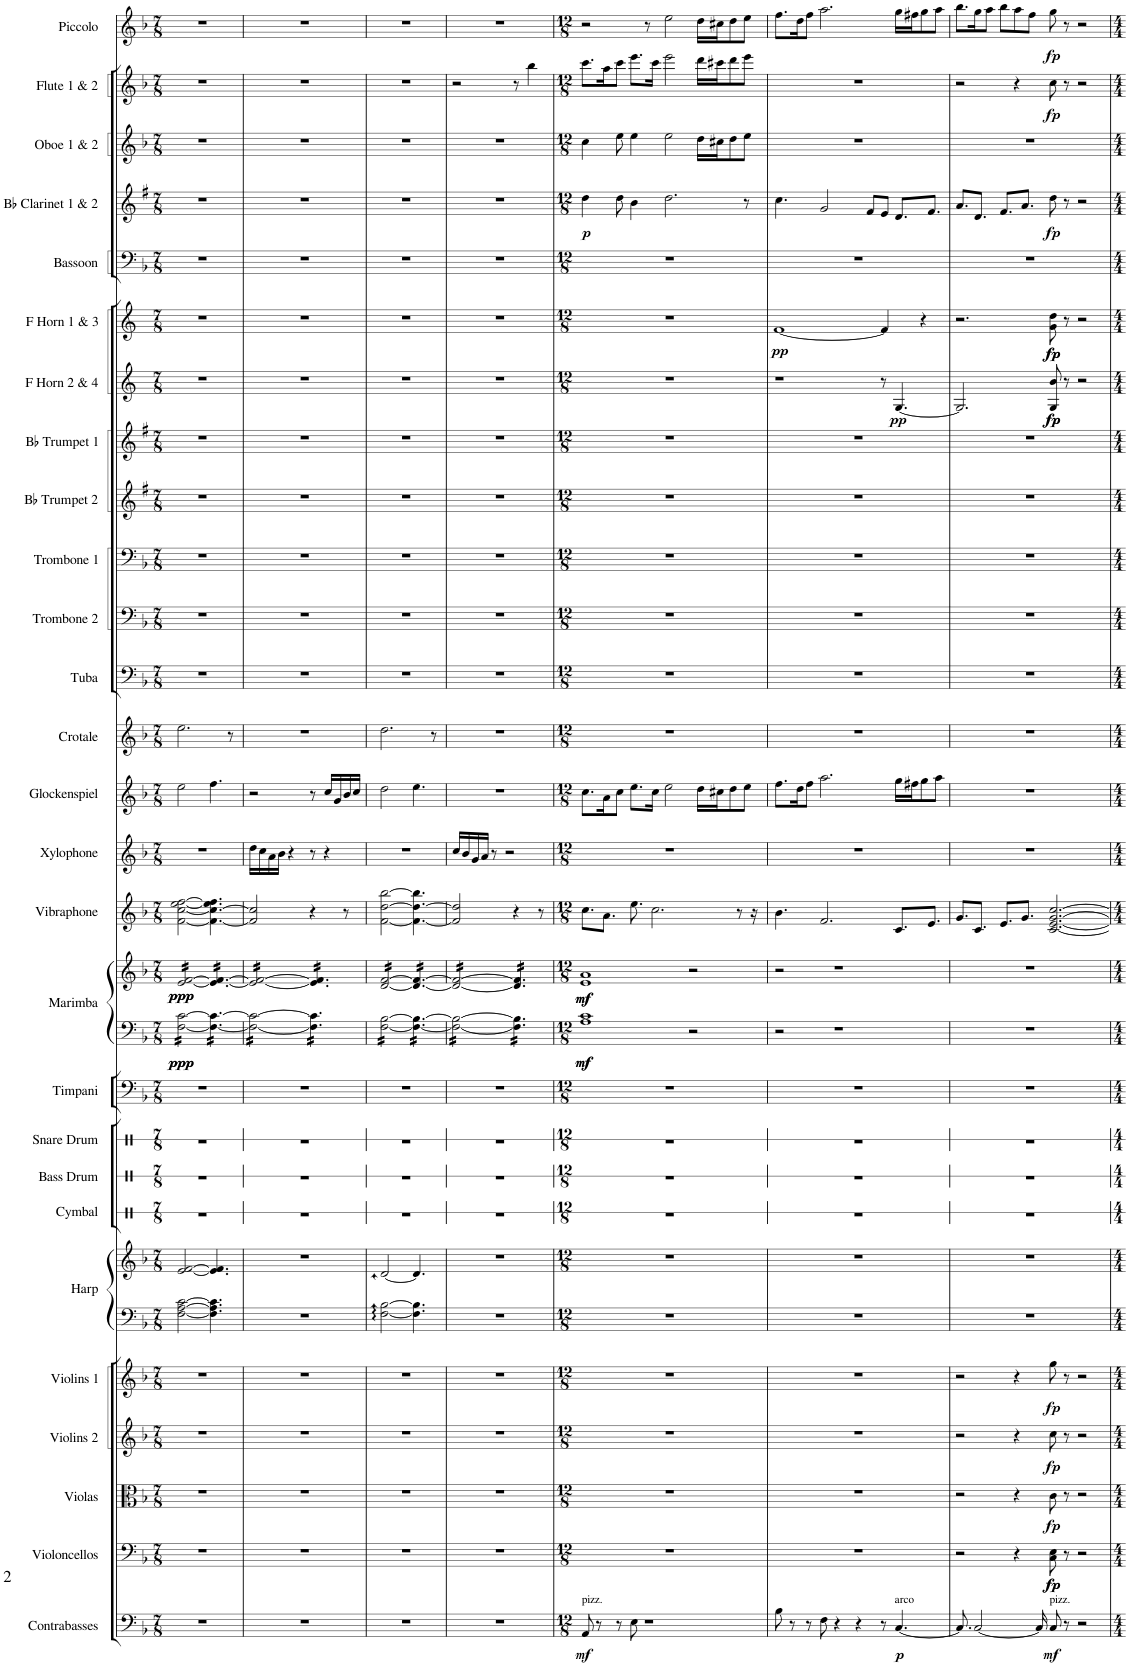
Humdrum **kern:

**kern	**dynam	**kern	**dynam	**kern	**dynam	**kern	**dynam	**kern	**dynam	**kern	**kern	**kern	**kern	**kern	**kern	**kern	**kern	**dynam	**kern	**kern	**kern	**kern	**kern	**kern	**kern	**kern	**kern	**kern	**dynam	**kern	**dynam	**kern	**kern	**dynam	**kern	**kern	**dynam	**kern	**dynam
*part27	*part27	*part26	*part26	*part25	*part25	*part24	*part24	*part23	*part23	*part22	*part22	*part21	*part20	*part19	*part18	*part17	*part17	*part17	*part16	*part15	*part14	*part13	*part12	*part11	*part10	*part9	*part8	*part7	*part7	*part6	*part6	*part5	*part4	*part4	*part3	*part2	*part2	*part1	*part1
*staff29	*staff29	*staff28	*staff28	*staff27	*staff27	*staff26	*staff26	*staff25	*staff25	*staff24	*staff23	*staff22	*staff21	*staff20	*staff19	*staff18	*staff17	*staff17/18	*staff16	*staff15	*staff14	*staff13	*staff12	*staff11	*staff10	*staff9	*staff8	*staff7	*staff7	*staff6	*staff6	*staff5	*staff4	*staff4	*staff3	*staff2	*staff2	*staff1	*staff1
*I"Contrabasses	*	*I"Violoncellos	*	*I"Violas	*	*I"Violins 2	*	*I"Violins 1	*	*I"Harp	*	*I"Cymbal	*I"Bass Drum	*I"Snare Drum	*I"Timpani	*I"Marimba	*	*	*I"Vibraphone	*I"Xylophone	*I"Glockenspiel	*I"Crotale	*I"Tuba	*I"Trombone 2	*I"Trombone 1	*I"Bb Trumpet 2	*I"Bb Trumpet 1	*I"F Horn 2 &amp; 4	*	*I"F Horn 1 &amp; 3	*	*I"Bassoon	*I"Bb Clarinet 1 &amp; 2	*	*I"Oboe 1 &amp; 2	*I"Flute 1 &amp; 2	*	*I"Piccolo	*
*I'Cbs.	*	*I'Vcs.	*	*I'Vlas.	*	*I'Vlns. 2	*	*I'Vlns. 1	*	*I'Hrp.	*	*I'Cym.	*I'B. Dr.	*I'Sn. Dr.	*I'Timp.	*I'Mrm.	*	*	*I'Vib.	*I'Xyl.	*I'Glock.	*I'Crot.	*I'Tba.	*I'Tbn. 2	*I'Tbn. 1	*I'Bb Tpt. 2	*I'Bb Tpt. 1	*I'F Hn. 2 4	*	*I'F Hn. 1 3	*	*I'Bsn.	*I'Bb Cl. 1 &amp; 2	*	*I'Ob. 1 &amp; 2	*I'Fl. 1 &amp; 2	*	*I'Picc.	*
*	*	*	*	*	*	*	*	*	*	*	*	*stria1	*stria1	*stria1	*	*	*	*	*	*	*	*	*	*	*	*	*	*	*	*	*	*	*	*	*	*	*	*	*
*clefF4	*	*clefF4	*	*clefC3	*	*clefG2	*	*clefG2	*	*clefF4	*clefG2	*clefX	*clefX	*clefX	*clefF4	*clefF4	*clefG2	*	*clefG2	*clefG2	*clefG2	*clefG2	*clefF4	*clefF4	*clefF4	*clefG2	*clefG2	*clefG2	*	*clefG2	*	*clefF4	*clefG2	*	*clefG2	*clefG2	*	*clefG2	*
*Trd7c12	*	*	*	*	*	*	*	*	*	*	*	*	*	*	*	*	*	*	*	*Trd-7c-12	*Trd-14c-24	*Trd-14c-24	*	*	*	*Trd1c2	*Trd1c2	*Trd4c7	*	*Trd4c7	*	*	*Trd1c2	*	*	*	*	*Trd-7c-12	*
*k[b-]	*	*k[b-]	*	*k[b-]	*	*k[b-]	*	*k[b-]	*	*k[b-]	*k[b-]	*k[]	*k[]	*k[]	*k[b-]	*k[b-]	*k[b-]	*	*k[b-]	*k[b-]	*k[b-]	*k[b-]	*k[b-]	*k[b-]	*k[b-]	*k[f#]	*k[f#]	*k[]	*	*k[]	*	*k[b-]	*k[f#]	*	*k[b-]	*k[b-]	*	*k[b-]	*
*M7/8	*	*M7/8	*	*M7/8	*	*M7/8	*	*M7/8	*	*M7/8	*M7/8	*M7/8	*M7/8	*M7/8	*M7/8	*M7/8	*M7/8	*	*M7/8	*M7/8	*M7/8	*M7/8	*M7/8	*M7/8	*M7/8	*M7/8	*M7/8	*M7/8	*	*M7/8	*	*M7/8	*M7/8	*	*M7/8	*M7/8	*	*M7/8	*
=1	=1	=1	=1	=1	=1	=1	=1	=1	=1	=1	=1	=1	=1	=1	=1	=1	=1	=1	=1	=1	=1	=1	=1	=1	=1	=1	=1	=1	=1	=1	=1	=1	=1	=1	=1	=1	=1	=1	=1
!	!	!	!	!	!	!	!	!	!	!	!	!	!	!	!	!	!	!LO:DY:b=2	!	!	!	!	!	!	!	!	!	!	!	!	!	!	!	!	!	!	!	!	!
!	!	!	!	!	!	!	!	!	!	!	!	!	!	!	!	!	!	!LO:DY:n=1:b=2	!	!	!	!	!	!	!	!	!	!	!	!	!	!	!	!	!	!	!	!	!
!	!	!	!	!	!	!	!	!	!	!	!	!	!	!	!	!	!	!LO:DY:n=2:b	!	!	!	!	!	!	!	!	!	!	!	!	!	!	!	!	!	!	!	!	!
!	!	!	!	!	!	!	!	!	!	!	!	!	!	!	!	!	!	!LO:DY:n=3:b	!	!	!	!	!	!	!	!	!	!	!	!	!	!	!	!	!	!	!	!	!
*	*	*	*	*	*	*	*	*	*	*	*	*	*	*	*	*tremolo	*	*	*	*	*	*	*	*	*	*	*	*	*	*	*	*	*	*	*	*	*	*	*
*	*	*	*	*	*	*	*	*	*	*	*	*	*	*	*	*	*tremolo	*	*	*	*	*	*	*	*	*	*	*	*	*	*	*	*	*	*	*	*	*	*
2..r	.	2..r	.	2..r	.	2..r	.	2..r	.	[2F\ [2A\ [2c\	[2e/ [2f/	2..r	2..r	2..r	2..r	[16F\ [16c\LL	[16e/ [16f/LL	ppp ppp ppp ppp	[2f\ [2cc\ [2ee\ [2ff\	2..r	2ee\	2.ee\	2..r	2..r	2..r	2..r	2..r	2..r	.	2..r	.	2..r	2..r	.	2..r	2..r	.	2..r	.
.	.	.	.	.	.	.	.	.	.	.	.	.	.	.	.	16F\ 16c\	16e/ 16f/	.	.	.	.	.	.	.	.	.	.	.	.	.	.	.	.	.	.	.	.	.	.
.	.	.	.	.	.	.	.	.	.	.	.	.	.	.	.	16F\ 16c\	16e/ 16f/	.	.	.	.	.	.	.	.	.	.	.	.	.	.	.	.	.	.	.	.	.	.
.	.	.	.	.	.	.	.	.	.	.	.	.	.	.	.	16F\ 16c\	16e/ 16f/	.	.	.	.	.	.	.	.	.	.	.	.	.	.	.	.	.	.	.	.	.	.
.	.	.	.	.	.	.	.	.	.	.	.	.	.	.	.	16F\ 16c\	16e/ 16f/	.	.	.	.	.	.	.	.	.	.	.	.	.	.	.	.	.	.	.	.	.	.
.	.	.	.	.	.	.	.	.	.	.	.	.	.	.	.	16F\ 16c\	16e/ 16f/	.	.	.	.	.	.	.	.	.	.	.	.	.	.	.	.	.	.	.	.	.	.
.	.	.	.	.	.	.	.	.	.	.	.	.	.	.	.	16F\ 16c\	16e/ 16f/	.	.	.	.	.	.	.	.	.	.	.	.	.	.	.	.	.	.	.	.	.	.
.	.	.	.	.	.	.	.	.	.	.	.	.	.	.	.	16F\ 16c\JJ	16e/ 16f/JJ	.	.	.	.	.	.	.	.	.	.	.	.	.	.	.	.	.	.	.	.	.	.
.	.	.	.	.	.	.	.	.	.	4.F\] 4.A\] 4.c\]	4.e/] 4.f/]	.	.	.	.	16F\ 16c\LL	16e/ 16f/LL	.	4.f\_ 4.cc\_ 4.ee\] 4.ff\]	.	4.ff\	.	.	.	.	.	.	.	.	.	.	.	.	.	.	.	.	.	.
.	.	.	.	.	.	.	.	.	.	.	.	.	.	.	.	16F\ 16c\	16e/ 16f/	.	.	.	.	.	.	.	.	.	.	.	.	.	.	.	.	.	.	.	.	.	.
.	.	.	.	.	.	.	.	.	.	.	.	.	.	.	.	16F\ 16c\	16e/ 16f/	.	.	.	.	.	.	.	.	.	.	.	.	.	.	.	.	.	.	.	.	.	.
.	.	.	.	.	.	.	.	.	.	.	.	.	.	.	.	16F\ 16c\	16e/ 16f/	.	.	.	.	.	.	.	.	.	.	.	.	.	.	.	.	.	.	.	.	.	.
.	.	.	.	.	.	.	.	.	.	.	.	.	.	.	.	16F\ 16c\	16e/ 16f/	.	.	.	.	8r	.	.	.	.	.	.	.	.	.	.	.	.	.	.	.	.	.
.	.	.	.	.	.	.	.	.	.	.	.	.	.	.	.	16F\ 16c\JJ	16e/ 16f/JJ	.	.	.	.	.	.	.	.	.	.	.	.	.	.	.	.	.	.	.	.	.	.
=2	=2	=2	=2	=2	=2	=2	=2	=2	=2	=2	=2	=2	=2	=2	=2	=2	=2	=2	=2	=2	=2	=2	=2	=2	=2	=2	=2	=2	=2	=2	=2	=2	=2	=2	=2	=2	=2	=2	=2
2..r	.	2..r	.	2..r	.	2..r	.	2..r	.	2..r	2..r	2..r	2..r	2..r	2..r	16F\ 16c\LL	16e/ 16f/LL	.	2f/] 2cc/]	16dd\LL	2r	2..r	2..r	2..r	2..r	2..r	2..r	2..r	.	2..r	.	2..r	2..r	.	2..r	2..r	.	2..r	.
.	.	.	.	.	.	.	.	.	.	.	.	.	.	.	.	16F\ 16c\	16e/ 16f/	.	.	16cc\	.	.	.	.	.	.	.	.	.	.	.	.	.	.	.	.	.	.	.
.	.	.	.	.	.	.	.	.	.	.	.	.	.	.	.	16F\ 16c\	16e/ 16f/	.	.	16a\	.	.	.	.	.	.	.	.	.	.	.	.	.	.	.	.	.	.	.
.	.	.	.	.	.	.	.	.	.	.	.	.	.	.	.	16F\ 16c\	16e/ 16f/	.	.	16b-\JJ	.	.	.	.	.	.	.	.	.	.	.	.	.	.	.	.	.	.	.
.	.	.	.	.	.	.	.	.	.	.	.	.	.	.	.	16F\ 16c\	16e/ 16f/	.	.	4r	.	.	.	.	.	.	.	.	.	.	.	.	.	.	.	.	.	.	.
.	.	.	.	.	.	.	.	.	.	.	.	.	.	.	.	16F\ 16c\	16e/ 16f/	.	.	.	.	.	.	.	.	.	.	.	.	.	.	.	.	.	.	.	.	.	.
.	.	.	.	.	.	.	.	.	.	.	.	.	.	.	.	16F\ 16c\	16e/ 16f/	.	.	.	.	.	.	.	.	.	.	.	.	.	.	.	.	.	.	.	.	.	.
.	.	.	.	.	.	.	.	.	.	.	.	.	.	.	.	16F\ 16c\JJ	16e/ 16f/JJ	.	.	.	.	.	.	.	.	.	.	.	.	.	.	.	.	.	.	.	.	.	.
.	.	.	.	.	.	.	.	.	.	.	.	.	.	.	.	16F\] 16c\]LL	16e/] 16f/]LL	.	4r	8r	8r	.	.	.	.	.	.	.	.	.	.	.	.	.	.	.	.	.	.
.	.	.	.	.	.	.	.	.	.	.	.	.	.	.	.	16F\ 16c\	16e/ 16f/	.	.	.	.	.	.	.	.	.	.	.	.	.	.	.	.	.	.	.	.	.	.
.	.	.	.	.	.	.	.	.	.	.	.	.	.	.	.	16F\ 16c\	16e/ 16f/	.	.	4r	16cc/LL	.	.	.	.	.	.	.	.	.	.	.	.	.	.	.	.	.	.
.	.	.	.	.	.	.	.	.	.	.	.	.	.	.	.	16F\ 16c\	16e/ 16f/	.	.	.	16g/	.	.	.	.	.	.	.	.	.	.	.	.	.	.	.	.	.	.
.	.	.	.	.	.	.	.	.	.	.	.	.	.	.	.	16F\ 16c\	16e/ 16f/	.	8r	.	16b-/	.	.	.	.	.	.	.	.	.	.	.	.	.	.	.	.	.	.
.	.	.	.	.	.	.	.	.	.	.	.	.	.	.	.	16F\ 16c\JJ	16e/ 16f/JJ	.	.	.	16cc/JJ	.	.	.	.	.	.	.	.	.	.	.	.	.	.	.	.	.	.
=3	=3	=3	=3	=3	=3	=3	=3	=3	=3	=3	=3	=3	=3	=3	=3	=3	=3	=3	=3	=3	=3	=3	=3	=3	=3	=3	=3	=3	=3	=3	=3	=3	=3	=3	=3	=3	=3	=3	=3
2..r	.	2..r	.	2..r	.	2..r	.	2..r	.	[2F\: [2B-\:	[2d:/	2..r	2..r	2..r	2..r	[16F\ [16B-\LL	[16d/ [16f/LL	.	[2f\ [2dd\ [2bb-\	2..r	2dd\	2.dd\	2..r	2..r	2..r	2..r	2..r	2..r	.	2..r	.	2..r	2..r	.	2..r	2..r	.	2..r	.
.	.	.	.	.	.	.	.	.	.	.	.	.	.	.	.	16F\ 16B-\	16d/ 16f/	.	.	.	.	.	.	.	.	.	.	.	.	.	.	.	.	.	.	.	.	.	.
.	.	.	.	.	.	.	.	.	.	.	.	.	.	.	.	16F\ 16B-\	16d/ 16f/	.	.	.	.	.	.	.	.	.	.	.	.	.	.	.	.	.	.	.	.	.	.
.	.	.	.	.	.	.	.	.	.	.	.	.	.	.	.	16F\ 16B-\	16d/ 16f/	.	.	.	.	.	.	.	.	.	.	.	.	.	.	.	.	.	.	.	.	.	.
.	.	.	.	.	.	.	.	.	.	.	.	.	.	.	.	16F\ 16B-\	16d/ 16f/	.	.	.	.	.	.	.	.	.	.	.	.	.	.	.	.	.	.	.	.	.	.
.	.	.	.	.	.	.	.	.	.	.	.	.	.	.	.	16F\ 16B-\	16d/ 16f/	.	.	.	.	.	.	.	.	.	.	.	.	.	.	.	.	.	.	.	.	.	.
.	.	.	.	.	.	.	.	.	.	.	.	.	.	.	.	16F\ 16B-\	16d/ 16f/	.	.	.	.	.	.	.	.	.	.	.	.	.	.	.	.	.	.	.	.	.	.
.	.	.	.	.	.	.	.	.	.	.	.	.	.	.	.	16F\ 16B-\JJ	16d/ 16f/JJ	.	.	.	.	.	.	.	.	.	.	.	.	.	.	.	.	.	.	.	.	.	.
.	.	.	.	.	.	.	.	.	.	4.F\] 4.B-\]	4.d/]	.	.	.	.	16F\ 16B-\LL	16d/ 16f/LL	.	4.f\_ 4.dd\_ 4.bb-\]	.	4.ee\	.	.	.	.	.	.	.	.	.	.	.	.	.	.	.	.	.	.
.	.	.	.	.	.	.	.	.	.	.	.	.	.	.	.	16F\ 16B-\	16d/ 16f/	.	.	.	.	.	.	.	.	.	.	.	.	.	.	.	.	.	.	.	.	.	.
.	.	.	.	.	.	.	.	.	.	.	.	.	.	.	.	16F\ 16B-\	16d/ 16f/	.	.	.	.	.	.	.	.	.	.	.	.	.	.	.	.	.	.	.	.	.	.
.	.	.	.	.	.	.	.	.	.	.	.	.	.	.	.	16F\ 16B-\	16d/ 16f/	.	.	.	.	.	.	.	.	.	.	.	.	.	.	.	.	.	.	.	.	.	.
.	.	.	.	.	.	.	.	.	.	.	.	.	.	.	.	16F\ 16B-\	16d/ 16f/	.	.	.	.	8r	.	.	.	.	.	.	.	.	.	.	.	.	.	.	.	.	.
.	.	.	.	.	.	.	.	.	.	.	.	.	.	.	.	16F\ 16B-\JJ	16d/ 16f/JJ	.	.	.	.	.	.	.	.	.	.	.	.	.	.	.	.	.	.	.	.	.	.
=4	=4	=4	=4	=4	=4	=4	=4	=4	=4	=4	=4	=4	=4	=4	=4	=4	=4	=4	=4	=4	=4	=4	=4	=4	=4	=4	=4	=4	=4	=4	=4	=4	=4	=4	=4	=4	=4	=4	=4
2..r	.	2..r	.	2..r	.	2..r	.	2..r	.	2..r	2..r	2..r	2..r	2..r	2..r	16F\ 16B-\LL	16d/ 16f/LL	.	2f/] 2dd/]	16cc/LL	2..r	2..r	2..r	2..r	2..r	2..r	2..r	2..r	.	2..r	.	2..r	2..r	.	2..r	2r	.	2..r	.
.	.	.	.	.	.	.	.	.	.	.	.	.	.	.	.	16F\ 16B-\	16d/ 16f/	.	.	16b-/	.	.	.	.	.	.	.	.	.	.	.	.	.	.	.	.	.	.	.
.	.	.	.	.	.	.	.	.	.	.	.	.	.	.	.	16F\ 16B-\	16d/ 16f/	.	.	16g/	.	.	.	.	.	.	.	.	.	.	.	.	.	.	.	.	.	.	.
.	.	.	.	.	.	.	.	.	.	.	.	.	.	.	.	16F\ 16B-\	16d/ 16f/	.	.	16a/JJ	.	.	.	.	.	.	.	.	.	.	.	.	.	.	.	.	.	.	.
.	.	.	.	.	.	.	.	.	.	.	.	.	.	.	.	16F\ 16B-\	16d/ 16f/	.	.	8r	.	.	.	.	.	.	.	.	.	.	.	.	.	.	.	.	.	.	.
.	.	.	.	.	.	.	.	.	.	.	.	.	.	.	.	16F\ 16B-\	16d/ 16f/	.	.	.	.	.	.	.	.	.	.	.	.	.	.	.	.	.	.	.	.	.	.
.	.	.	.	.	.	.	.	.	.	.	.	.	.	.	.	16F\ 16B-\	16d/ 16f/	.	.	2r	.	.	.	.	.	.	.	.	.	.	.	.	.	.	.	.	.	.	.
.	.	.	.	.	.	.	.	.	.	.	.	.	.	.	.	16F\ 16B-\JJ	16d/ 16f/JJ	.	.	.	.	.	.	.	.	.	.	.	.	.	.	.	.	.	.	.	.	.	.
.	.	.	.	.	.	.	.	.	.	.	.	.	.	.	.	16F\] 16B-\]LL	16d/] 16f/]LL	.	4r	.	.	.	.	.	.	.	.	.	.	.	.	.	.	.	.	8r	.	.	.
.	.	.	.	.	.	.	.	.	.	.	.	.	.	.	.	16F\ 16B-\	16d/ 16f/	.	.	.	.	.	.	.	.	.	.	.	.	.	.	.	.	.	.	.	.	.	.
.	.	.	.	.	.	.	.	.	.	.	.	.	.	.	.	16F\ 16B-\	16d/ 16f/	.	.	.	.	.	.	.	.	.	.	.	.	.	.	.	.	.	.	4bb-\	.	.	.
.	.	.	.	.	.	.	.	.	.	.	.	.	.	.	.	16F\ 16B-\	16d/ 16f/	.	.	.	.	.	.	.	.	.	.	.	.	.	.	.	.	.	.	.	.	.	.
.	.	.	.	.	.	.	.	.	.	.	.	.	.	.	.	16F\ 16B-\	16d/ 16f/	.	8r	.	.	.	.	.	.	.	.	.	.	.	.	.	.	.	.	.	.	.	.
.	.	.	.	.	.	.	.	.	.	.	.	.	.	.	.	16F\ 16B-\JJ	16d/ 16f/JJ	.	.	.	.	.	.	.	.	.	.	.	.	.	.	.	.	.	.	.	.	.	.
*	*	*	*	*	*	*	*	*	*	*	*	*	*	*	*	*	*Xtremolo	*	*	*	*	*	*	*	*	*	*	*	*	*	*	*	*	*	*	*	*	*	*
*	*	*	*	*	*	*	*	*	*	*	*	*	*	*	*	*Xtremolo	*	*	*	*	*	*	*	*	*	*	*	*	*	*	*	*	*	*	*	*	*	*	*
=5	=5	=5	=5	=5	=5	=5	=5	=5	=5	=5	=5	=5	=5	=5	=5	=5	=5	=5	=5	=5	=5	=5	=5	=5	=5	=5	=5	=5	=5	=5	=5	=5	=5	=5	=5	=5	=5	=5	=5
*M12/8	*	*M12/8	*	*M12/8	*	*M12/8	*	*M12/8	*	*M12/8	*M12/8	*M12/8	*M12/8	*M12/8	*M12/8	*M12/8	*M12/8	*	*M12/8	*M12/8	*M12/8	*M12/8	*M12/8	*M12/8	*M12/8	*M12/8	*M12/8	*M12/8	*	*M12/8	*	*M12/8	*M12/8	*	*M12/8	*M12/8	*	*M12/8	*
!LO:TX:a:t=pizz.	!	!	!	!	!	!	!	!	!	!	!	!	!	!	!	!	!	!	!	!	!	!	!	!	!	!	!	!	!	!	!	!	!	!	!	!	!	!	!
!	!LO:DY:b	!	!	!	!	!	!	!	!	!	!	!	!	!	!	!	!	!LO:DY:b=2	!	!	!	!	!	!	!	!	!	!	!	!	!	!	!	!	!	!	!	!	!
!	!	!	!	!	!	!	!	!	!	!	!	!	!	!	!	!	!	!LO:DY:n=1:b=2	!	!	!	!	!	!	!	!	!	!	!	!	!	!	!	!	!	!	!	!	!
!	!	!	!	!	!	!	!	!	!	!	!	!	!	!	!	!	!	!LO:DY:n=2:b	!	!	!	!	!	!	!	!	!	!	!	!	!	!	!	!	!	!	!	!	!
!	!	!	!	!	!	!	!	!	!	!	!	!	!	!	!	!	!	!LO:DY:n=3:b	!	!	!	!	!	!	!	!	!	!	!	!	!	!	!	!LO:DY:b	!	!	!	!	!
8AA/	mf	1.r	.	1.r	.	1.r	.	1.r	.	1.r	1.r	1.r	1.r	1.r	1.r	1A 1c	1e 1a	mf mf mf mf	8.cc\L	1.r	8.cc\L	1.r	1.r	1.r	1.r	1.r	1.r	1.r	.	1.r	.	1.r	4dd\	p	4cc\	8.ccc\L	.	2r	.
8r	.	.	.	.	.	.	.	.	.	.	.	.	.	.	.	.	.	.	.	.	.	.	.	.	.	.	.	.	.	.	.	.	.	.	.	.	.	.	.
.	.	.	.	.	.	.	.	.	.	.	.	.	.	.	.	.	.	.	8.a\J	.	16a\K	.	.	.	.	.	.	.	.	.	.	.	.	.	.	16aa\K	.	.	.
8r	.	.	.	.	.	.	.	.	.	.	.	.	.	.	.	.	.	.	.	.	8cc\J	.	.	.	.	.	.	.	.	.	.	.	8dd\	.	8ee\	8ccc\J	.	.	.
8E\	.	.	.	.	.	.	.	.	.	.	.	.	.	.	.	.	.	.	8.ee\	.	8.ee\L	.	.	.	.	.	.	.	.	.	.	.	4b\	.	4ee\	8.eee\L	.	.	.
1r	.	.	.	.	.	.	.	.	.	.	.	.	.	.	.	.	.	.	.	.	.	.	.	.	.	.	.	.	.	.	.	.	.	.	.	.	.	8r	.
.	.	.	.	.	.	.	.	.	.	.	.	.	.	.	.	.	.	.	2.cc\	.	16cc\Jk	.	.	.	.	.	.	.	.	.	.	.	.	.	.	16ccc\Jk	.	.	.
.	.	.	.	.	.	.	.	.	.	.	.	.	.	.	.	.	.	.	.	.	2ee\	.	.	.	.	.	.	.	.	.	.	.	2.dd\	.	2ee\	2eee\	.	2ee\	.
.	.	.	.	.	.	.	.	.	.	.	.	.	.	.	.	2r	2r	.	.	.	.	.	.	.	.	.	.	.	.	.	.	.	.	.	.	.	.	.	.
.	.	.	.	.	.	.	.	.	.	.	.	.	.	.	.	.	.	.	.	.	16dd\LL	.	.	.	.	.	.	.	.	.	.	.	.	.	16dd\LL	16ddd\LL	.	16dd\LL	.
.	.	.	.	.	.	.	.	.	.	.	.	.	.	.	.	.	.	.	.	.	16cc#X\J	.	.	.	.	.	.	.	.	.	.	.	.	.	16cc#X\J	16ccc#X\J	.	16cc#X\J	.
.	.	.	.	.	.	.	.	.	.	.	.	.	.	.	.	.	.	.	.	.	8dd\	.	.	.	.	.	.	.	.	.	.	.	.	.	8dd\	8ddd\	.	8dd\	.
.	.	.	.	.	.	.	.	.	.	.	.	.	.	.	.	.	.	.	8r	.	.	.	.	.	.	.	.	.	.	.	.	.	.	.	.	.	.	.	.
.	.	.	.	.	.	.	.	.	.	.	.	.	.	.	.	.	.	.	.	.	8ee\J	.	.	.	.	.	.	.	.	.	.	.	8r	.	8ee\J	8eee\J	.	8ee\J	.
.	.	.	.	.	.	.	.	.	.	.	.	.	.	.	.	.	.	.	16r	.	.	.	.	.	.	.	.	.	.	.	.	.	.	.	.	.	.	.	.
=6	=6	=6	=6	=6	=6	=6	=6	=6	=6	=6	=6	=6	=6	=6	=6	=6	=6	=6	=6	=6	=6	=6	=6	=6	=6	=6	=6	=6	=6	=6	=6	=6	=6	=6	=6	=6	=6	=6	=6
!	!	!	!	!	!	!	!	!	!	!	!	!	!	!	!	!	!	!	!	!	!	!	!	!	!	!	!	!	!	!	!LO:DY:b	!	!	!	!	!	!	!	!
8B-\	.	1.r	.	1.r	.	1.r	.	1.r	.	1.r	1.r	1.r	1.r	1.r	1.r	2r	2r	.	4.b-\	1.r	8.ff\L	1.r	1.r	1.r	1.r	1.r	1.r	1r	.	[1f	pp	1.r	4.cc\	.	1.r	1.r	.	8.ff\L	.
8r	.	.	.	.	.	.	.	.	.	.	.	.	.	.	.	.	.	.	.	.	.	.	.	.	.	.	.	.	.	.	.	.	.	.	.	.	.	.	.
.	.	.	.	.	.	.	.	.	.	.	.	.	.	.	.	.	.	.	.	.	16dd\K	.	.	.	.	.	.	.	.	.	.	.	.	.	.	.	.	16dd\K	.
8r	.	.	.	.	.	.	.	.	.	.	.	.	.	.	.	.	.	.	.	.	8ff\J	.	.	.	.	.	.	.	.	.	.	.	.	.	.	.	.	8ff\J	.
8F\	.	.	.	.	.	.	.	.	.	.	.	.	.	.	.	.	.	.	2.f/	.	2.aa\	.	.	.	.	.	.	.	.	.	.	.	2g/	.	.	.	.	2.aa\	.
4r	.	.	.	.	.	.	.	.	.	.	.	.	.	.	.	1r	1r	.	.	.	.	.	.	.	.	.	.	.	.	.	.	.	.	.	.	.	.	.	.
4r	.	.	.	.	.	.	.	.	.	.	.	.	.	.	.	.	.	.	.	.	.	.	.	.	.	.	.	.	.	.	.	.	.	.	.	.	.	.	.
.	.	.	.	.	.	.	.	.	.	.	.	.	.	.	.	.	.	.	.	.	.	.	.	.	.	.	.	.	.	.	.	.	8f#/L	.	.	.	.	.	.
8r	.	.	.	.	.	.	.	.	.	.	.	.	.	.	.	.	.	.	.	.	.	.	.	.	.	.	.	8r	.	4f/]	.	.	8e/J	.	.	.	.	.	.
!LO:TX:a:t=arco	!	!	!	!	!	!	!	!	!	!	!	!	!	!	!	!	!	!	!	!	!	!	!	!	!	!	!	!	!	!	!	!	!	!	!	!	!	!	!
!	!LO:DY:b	!	!	!	!	!	!	!	!	!	!	!	!	!	!	!	!	!	!	!	!	!	!	!	!	!	!	!	!LO:DY:b	!	!	!	!	!	!	!	!	!	!
[4.C/	p	.	.	.	.	.	.	.	.	.	.	.	.	.	.	.	.	.	8.c/L	.	16gg\LL	.	.	.	.	.	.	[4.G/	pp	.	.	.	8.d/L	.	.	.	.	16gg\LL	.
.	.	.	.	.	.	.	.	.	.	.	.	.	.	.	.	.	.	.	.	.	16ff#X\J	.	.	.	.	.	.	.	.	.	.	.	.	.	.	.	.	16ff#X\J	.
.	.	.	.	.	.	.	.	.	.	.	.	.	.	.	.	.	.	.	.	.	8gg\	.	.	.	.	.	.	.	.	4r	.	.	.	.	.	.	.	8gg\	.
.	.	.	.	.	.	.	.	.	.	.	.	.	.	.	.	.	.	.	8.e/J	.	.	.	.	.	.	.	.	.	.	.	.	.	8.f#/J	.	.	.	.	.	.
.	.	.	.	.	.	.	.	.	.	.	.	.	.	.	.	.	.	.	.	.	8aa\J	.	.	.	.	.	.	.	.	.	.	.	.	.	.	.	.	8aa\J	.
=7	=7	=7	=7	=7	=7	=7	=7	=7	=7	=7	=7	=7	=7	=7	=7	=7	=7	=7	=7	=7	=7	=7	=7	=7	=7	=7	=7	=7	=7	=7	=7	=7	=7	=7	=7	=7	=7	=7	=7
8.C/]	.	2r	.	2r	.	2r	.	2r	.	1.r	1.r	1.r	1.r	1.r	1.r	1.r	1.r	.	8.g/L	1.r	1.r	1.r	1.r	1.r	1.r	1.r	1.r	2.G/]	.	2.r	.	1.r	8.a/L	.	1.r	2r	.	8.bb-\L	.
[2C/	.	.	.	.	.	.	.	.	.	.	.	.	.	.	.	.	.	.	8.c/J	.	.	.	.	.	.	.	.	.	.	.	.	.	8.d/J	.	.	.	.	16gg\K	.
.	.	.	.	.	.	.	.	.	.	.	.	.	.	.	.	.	.	.	.	.	.	.	.	.	.	.	.	.	.	.	.	.	.	.	.	.	.	8aa\J	.
.	.	.	.	.	.	.	.	.	.	.	.	.	.	.	.	.	.	.	8.e/L	.	.	.	.	.	.	.	.	.	.	.	.	.	8.f#/L	.	.	.	.	8bb-\L	.
.	.	4r	.	4r	.	4r	.	4r	.	.	.	.	.	.	.	.	.	.	.	.	.	.	.	.	.	.	.	.	.	.	.	.	.	.	.	4r	.	8aa\	.
.	.	.	.	.	.	.	.	.	.	.	.	.	.	.	.	.	.	.	8.g/J	.	.	.	.	.	.	.	.	.	.	.	.	.	8.a/J	.	.	.	.	.	.
.	.	.	.	.	.	.	.	.	.	.	.	.	.	.	.	.	.	.	.	.	.	.	.	.	.	.	.	.	.	.	.	.	.	.	.	.	.	8ff\J	.
16C/]	.	.	.	.	.	.	.	.	.	.	.	.	.	.	.	.	.	.	.	.	.	.	.	.	.	.	.	.	.	.	.	.	.	.	.	.	.	.	.
!LO:TX:a:t=pizz.	!	!	!	!	!	!	!	!	!	!	!	!	!	!	!	!	!	!	!	!	!	!	!	!	!	!	!	!	!	!	!	!	!	!	!	!	!	!	!
!	!LO:DY:b	!	!LO:DY:b	!	!	!	!	!	!	!	!	!	!	!	!	!	!	!	!	!	!	!	!	!	!	!	!	!	!	!	!	!	!	!	!	!	!	!	!
!	!	!	!LO:DY:n=1:b	!	!LO:DY:b	!	!LO:DY:b	!	!LO:DY:b	!	!	!	!	!	!	!	!	!	!	!	!	!	!	!	!	!	!	!	!LO:DY:b	!	!	!	!	!	!	!	!	!	!
!	!	!	!	!	!	!	!	!	!	!	!	!	!	!	!	!	!	!	!	!	!	!	!	!	!	!	!	!	!LO:DY:n=1:b	!	!LO:DY:b	!	!	!	!	!	!	!	!
!	!	!	!	!	!	!	!	!	!	!	!	!	!	!	!	!	!	!	!	!	!	!	!	!	!	!	!	!	!	!	!LO:DY:n=1:b	!	!	!LO:DY:b	!	!	!LO:DY:b	!	!LO:DY:b
8C/	mf	8C\ 8E\	fp fp	8c\	fp	8cc\	fp	8gg\	fp	.	.	.	.	.	.	.	.	.	[2.c/ [2.e/ [2.g/ [2.cc/	.	.	.	.	.	.	.	.	8G/ 8b/	fp fp	8g\ 8dd\	fp fp	.	8dd\	fp	.	8cc\	fp	8gg\	fp
8r	.	8r	.	8r	.	8r	.	8r	.	.	.	.	.	.	.	.	.	.	.	.	.	.	.	.	.	.	.	8r	.	8r	.	.	8r	.	.	8r	.	8r	.
2r	.	2r	.	2r	.	2r	.	2r	.	.	.	.	.	.	.	.	.	.	.	.	.	.	.	.	.	.	.	2r	.	2r	.	.	2r	.	.	2r	.	2r	.
=	=	=	=	=	=	=	=	=	=	=	=	=	=	=	=	=	=	=	=	=	=	=	=	=	=	=	=	=	=	=	=	=	=	=	=	=	=	=	=
*-	*-	*-	*-	*-	*-	*-	*-	*-	*-	*-	*-	*-	*-	*-	*-	*-	*-	*-	*-	*-	*-	*-	*-	*-	*-	*-	*-	*-	*-	*-	*-	*-	*-	*-	*-	*-	*-	*-	*-
